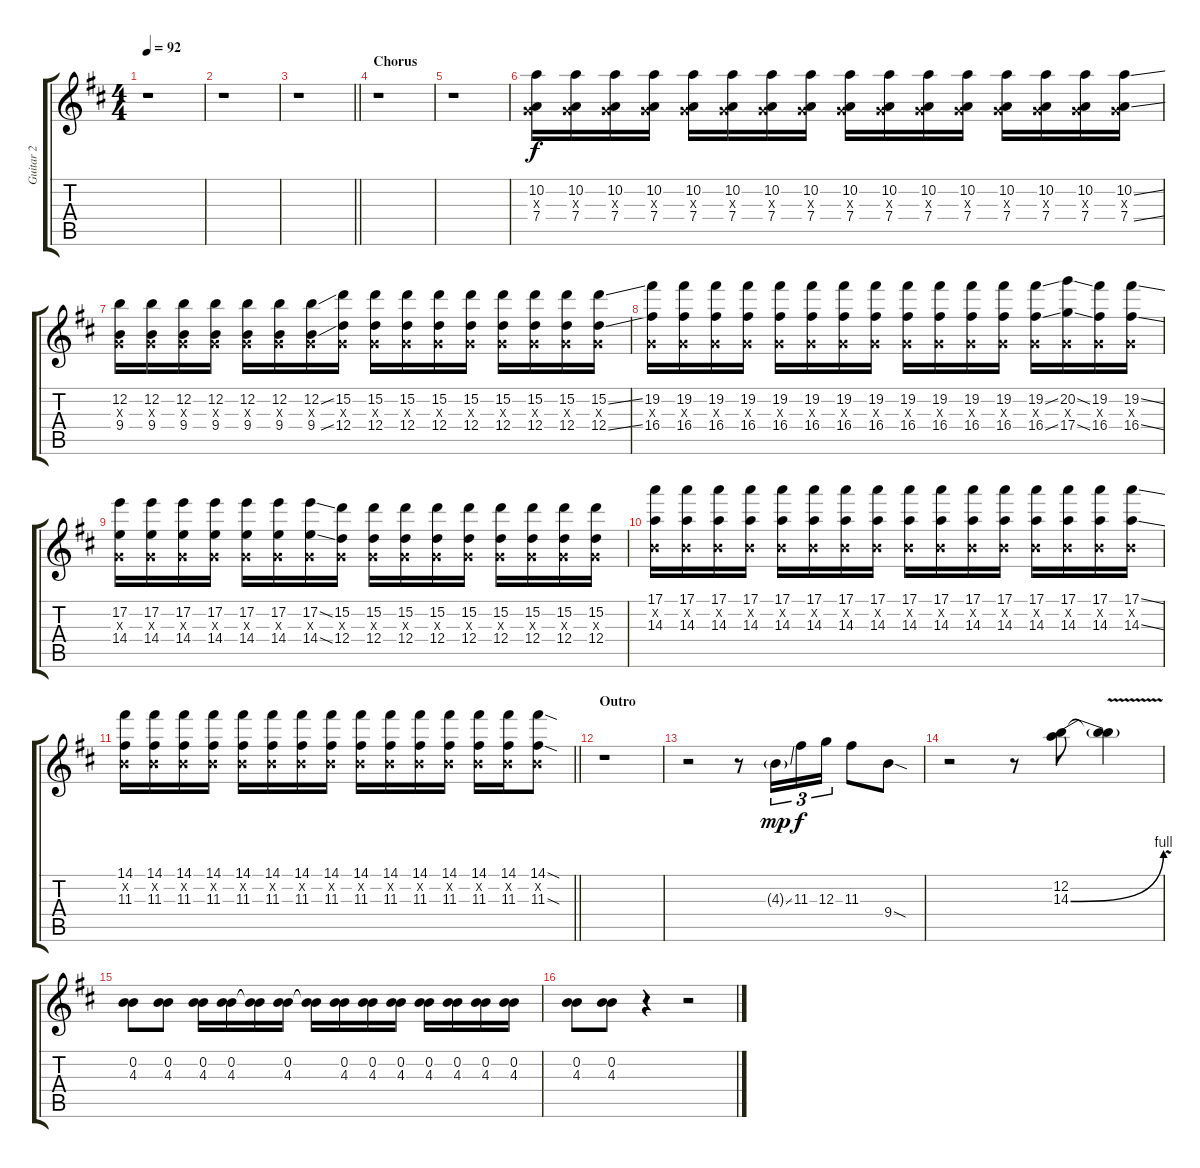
\track ("Guitar 2" "Guitar 2") {instrument overdrivenguitar}
\staff {score tabs}
\tuning (E4 B3 G3 D3 A2 E2) {hide}
\ts (4 4)
\tempo 92
\clef g2
\ks d
r.1{dy f} |
r.1 |
\barLineRight lightlight
r.1 |
\section ("" "Chorus")
r.1 |
r.1{volume 0} |
(10.2 0.3{x} 7.4).16{volume 14} (10.2 0.3{x} 7.4).16 (10.2 0.3{x} 7.4).16 (10.2 0.3{x} 7.4).16 (10.2 0.3{x} 7.4).16 (10.2 0.3{x} 7.4).16 (10.2 0.3{x} 7.4).16 (10.2 0.3{x} 7.4).16 (10.2 0.3{x} 7.4).16 (10.2 0.3{x} 7.4).16 (10.2 0.3{x} 7.4).16 (10.2 0.3{x} 7.4).16 (10.2 0.3{x} 7.4).16 (10.2 0.3{x} 7.4).16 (10.2 0.3{x} 7.4).16 (10.2{ss} 0.3{x} 7.4{ss}).16 |
(12.2 0.3{x} 9.4).16 (12.2 0.3{x} 9.4).16 (12.2 0.3{x} 9.4).16 (12.2 0.3{x} 9.4).16 (12.2 0.3{x} 9.4).16 (12.2 0.3{x} 9.4).16 (12.2{ss} 0.3{x} 9.4{ss}).16 (15.2 0.3{x} 12.4).16 (15.2 0.3{x} 12.4).16 (15.2 0.3{x} 12.4).16 (15.2 0.3{x} 12.4).16 (15.2 0.3{x} 12.4).16 (15.2 0.3{x} 12.4).16 (15.2 0.3{x} 12.4).16 (15.2 0.3{x} 12.4).16 (15.2{ss} 0.3{x} 12.4{ss}).16 |
(19.2 0.3{x} 16.4).16 (19.2 0.3{x} 16.4).16 (19.2 0.3{x} 16.4).16 (19.2 0.3{x} 16.4).16 (19.2 0.3{x} 16.4).16 (19.2 0.3{x} 16.4).16 (19.2 0.3{x} 16.4).16 (19.2 0.3{x} 16.4).16 (19.2 0.3{x} 16.4).16 (19.2 0.3{x} 16.4).16 (19.2 0.3{x} 16.4).16 (19.2 0.3{x} 16.4).16 (19.2{ss} 0.3{x} 16.4{ss}).16 (20.2{ss} 0.3{x} 17.4{ss}).16 (19.2 0.3{x} 16.4).16 (19.2{ss} 0.3{x} 16.4{ss}).16 |
(17.2 0.3{x} 14.4).16 (17.2 0.3{x} 14.4).16 (17.2 0.3{x} 14.4).16 (17.2 0.3{x} 14.4).16 (17.2 0.3{x} 14.4).16 (17.2 0.3{x} 14.4).16 (17.2{ss} 0.3{x} 14.4{ss}).16 (15.2 0.3{x} 12.4).16 (15.2 0.3{x} 12.4).16 (15.2 0.3{x} 12.4).16 (15.2 0.3{x} 12.4).16 (15.2 0.3{x} 12.4).16 (15.2 0.3{x} 12.4).16 (15.2 0.3{x} 12.4).16 (15.2 0.3{x} 12.4).16 (15.2 0.3{x} 12.4).16 |
(17.1 0.2{x} 14.3).16 (17.1 0.2{x} 14.3).16 (17.1 0.2{x} 14.3).16 (17.1 0.2{x} 14.3).16 (17.1 0.2{x} 14.3).16 (17.1 0.2{x} 14.3).16 (17.1 0.2{x} 14.3).16 (17.1 0.2{x} 14.3).16 (17.1 0.2{x} 14.3).16 (17.1 0.2{x} 14.3).16 (17.1 0.2{x} 14.3).16 (17.1 0.2{x} 14.3).16 (17.1 0.2{x} 14.3).16 (17.1 0.2{x} 14.3).16 (17.1 0.2{x} 14.3).16 (17.1{ss} 0.2{x} 14.3{ss}).16 |
\barLineRight lightlight
(14.1 0.2{x} 11.3).16 (14.1 0.2{x} 11.3).16 (14.1 0.2{x} 11.3).16 (14.1 0.2{x} 11.3).16 (14.1 0.2{x} 11.3).16 (14.1 0.2{x} 11.3).16 (14.1 0.2{x} 11.3).16 (14.1 0.2{x} 11.3).16 (14.1 0.2{x} 11.3).16 (14.1 0.2{x} 11.3).16 (14.1 0.2{x} 11.3).16 (14.1 0.2{x} 11.3).16 (14.1 0.2{x} 11.3).16 (14.1 0.2{x} 11.3).16 (14.1{sod} 0.2{x} 11.3{sod}).8 |
\section ("" "Outro")
r.1 |
r.2 r.8 4.3{ss g}.16{tu (3 2) dy mp} 11.3.16{tu (3 2) dy f} 12.3.16{tu (3 2)} 11.3.8 9.4{sod}.8 |
r.2 r.8 (12.2 14.3{be (bend 0 0 60 4)}).8 (12.2{t} 14.3{v t}).4 |
(0.2 4.3).8{volume 12} (0.2 4.3).8 (0.2 4.3).16 (0.2 4.3).16 (0.2{t} 4.3{t}).16 (0.2 4.3).16 (0.2{t} 4.3{t}).16 (0.2 4.3).16 (0.2 4.3).16 (0.2 4.3).16 (0.2 4.3).16 (0.2 4.3).16 (0.2 4.3).16 (0.2 4.3).16 |
(0.2 4.3).8 (0.2 4.3).8 r.4 r.2
